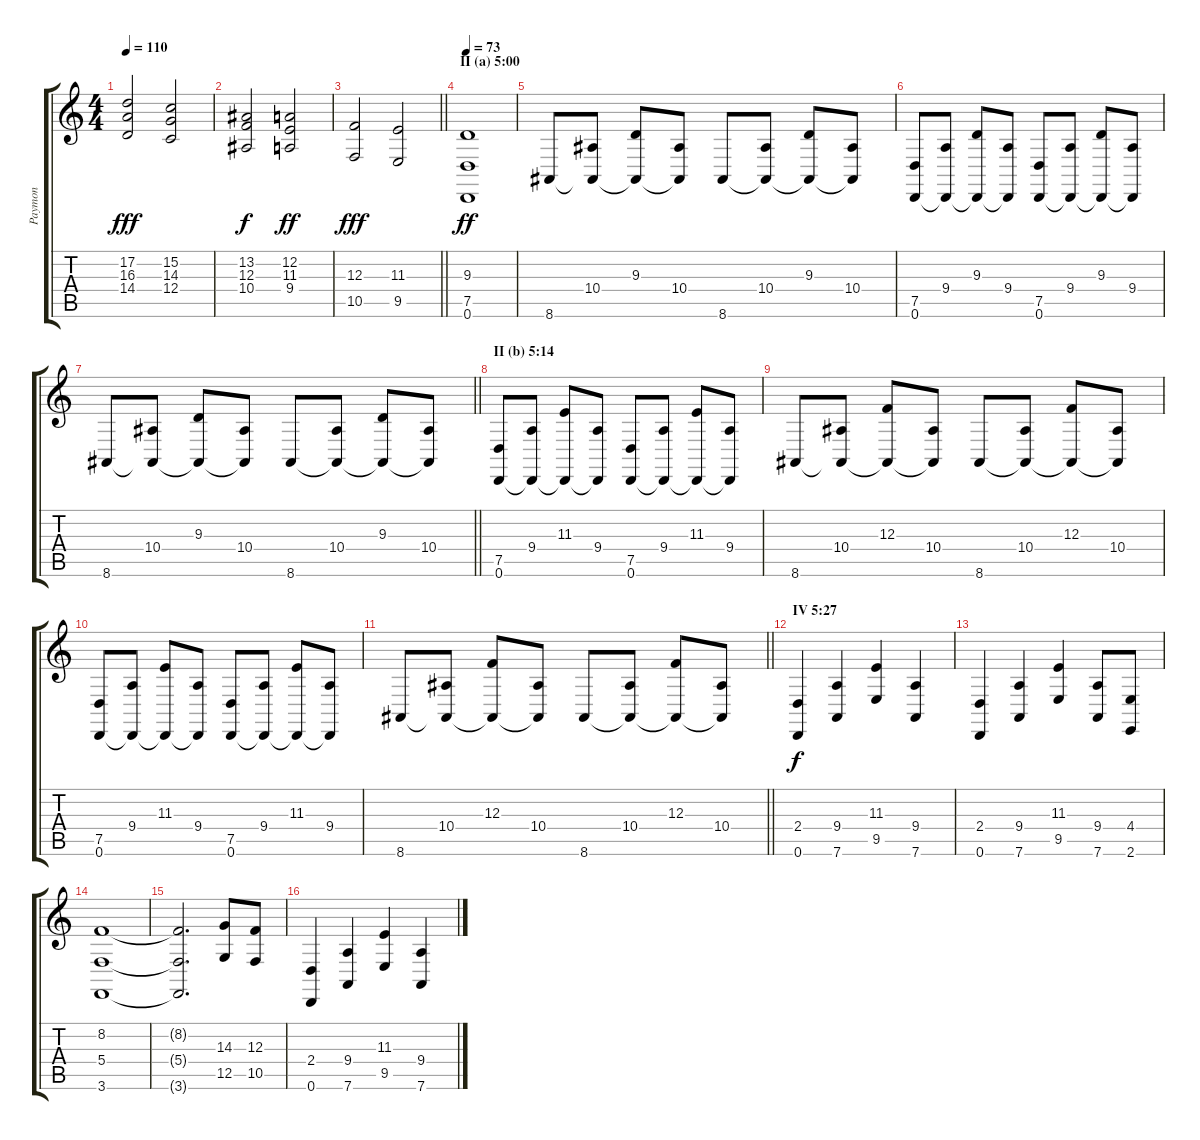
\track ("Paymon" "Paymon") {instrument choiraahs}
\staff {score tabs}
\tuning (D4 A3 F3 C3 G2 D2) {hide}
\ts (4 4)
\tempo 110
\clef g2
\ks c
(17.2 16.3 14.4).2{dy fff} (15.2 14.3 12.4).2 |
(13.2 12.3 10.4).2{dy f} (12.2 11.3 9.4).2{dy ff} |
\barLineRight lightlight
(12.3 10.5).2{dy fff} (11.3 9.5).2 |
\section ("" "II (a) 5:00")
\tempo 73
(9.3 7.5 0.6).1{dy ff volume 12} |
8.6.8 (10.4 8.6{t}).8 (9.3 8.6{t}).8 (10.4 8.6{t}).8 8.6.8 (10.4 8.6{t}).8 (9.3 8.6{t}).8 (10.4 8.6{t}).8 |
(7.5 0.6).8 (9.4 0.6{t}).8 (9.3 0.6{t}).8 (9.4 0.6{t}).8 (7.5 0.6).8 (9.4 0.6{t}).8 (9.3 0.6{t}).8 (9.4 0.6{t}).8 |
\barLineRight lightlight
8.6.8 (10.4 8.6{t}).8 (9.3 8.6{t}).8 (10.4 8.6{t}).8 8.6.8 (10.4 8.6{t}).8 (9.3 8.6{t}).8 (10.4 8.6{t}).8 |
\section ("" "II (b) 5:14")
(7.5 0.6).8 (9.4 0.6{t}).8 (11.3 0.6{t}).8 (9.4 0.6{t}).8 (7.5 0.6).8 (9.4 0.6{t}).8 (11.3 0.6{t}).8 (9.4 0.6{t}).8 |
8.6.8 (10.4 8.6{t}).8 (12.3 8.6{t}).8 (10.4 8.6{t}).8 8.6.8 (10.4 8.6{t}).8 (12.3 8.6{t}).8 (10.4 8.6{t}).8 |
(7.5 0.6).8 (9.4 0.6{t}).8 (11.3 0.6{t}).8 (9.4 0.6{t}).8 (7.5 0.6).8 (9.4 0.6{t}).8 (11.3 0.6{t}).8 (9.4 0.6{t}).8 |
\barLineRight lightlight
8.6.8 (10.4 8.6{t}).8 (12.3 8.6{t}).8 (10.4 8.6{t}).8 8.6.8 (10.4 8.6{t}).8 (12.3 8.6{t}).8 (10.4 8.6{t}).8 |
\section ("" "IV 5:27")
(2.4 0.6).4{dy f} (9.4 7.6).4 (11.3 9.5).4 (9.4 7.6).4 |
(2.4 0.6).4 (9.4 7.6).4 (11.3 9.5).4 (9.4 7.6).8 (4.4 2.6).8 |
(8.2 5.4 3.6).1 |
(8.2{t} 5.4{t} 3.6{t}).2{d} (14.3 12.5).8 (12.3 10.5).8 |
(2.4 0.6).4 (9.4 7.6).4 (11.3 9.5).4 (9.4 7.6).4
